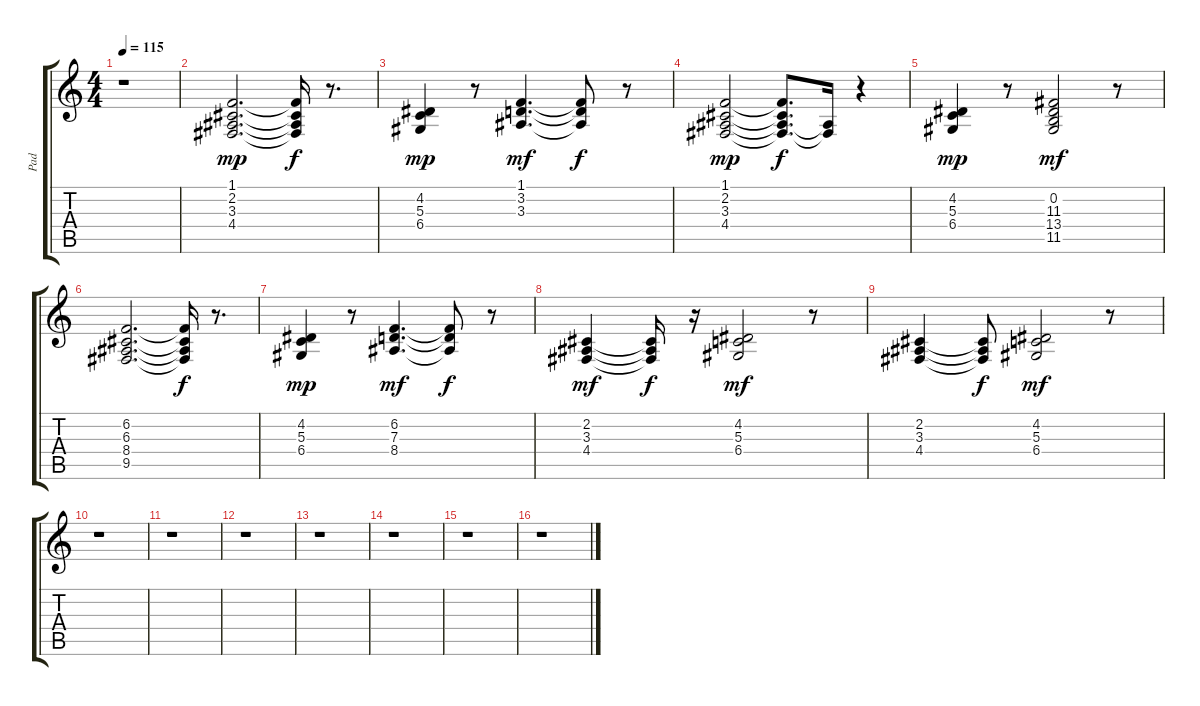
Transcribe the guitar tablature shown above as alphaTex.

\track ("Pad" "Pad") {instrument pad2warm}
\staff {score tabs}
\tuning (E4 B3 G3 D3 A2 E2) {hide}
\ts (4 4)
\tempo 115
\clef g2
\ks c
r.1{dy mf} |
(1.1 2.2 3.3 4.4).2{d dy mp} (1.1{t} 2.2{t} 3.3{t} 4.4{t}).16{dy f} r.8{d} |
(4.2 5.3 6.4).4{dy mp} r.8 (1.1 3.2 3.3).4{d dy mf} (1.1{t} 3.2{t} 3.3{t}).8{dy f} r.8 |
(1.1 2.2 3.3 4.4).2{dy mp} (1.1{t} 2.2{t} 3.3{t} 4.4{t}).8{d dy f} (3.3{t} 4.4{t}).16 r.4 |
(4.2 5.3 6.4).4{dy mp} r.8 (0.2 11.3 13.4 11.5).2{dy mf} r.8 |
(6.2 6.3 8.4 9.5).2{d} (6.2{t} 6.3{t} 8.4{t} 9.5{t}).16{dy f} r.8{d} |
(4.2 5.3 6.4).4{dy mp} r.8 (6.2 7.3 8.4).4{d dy mf} (6.2{t} 7.3{t} 8.4{t}).8{dy f} r.8 |
(2.2 3.3 4.4).4{dy mf} (2.2{t} 3.3{t} 4.4{t}).16{dy f} r.16 (4.2 5.3 6.4).2{dy mf} r.8 |
(2.2 3.3 4.4).4 (2.2{t} 3.3{t} 4.4{t}).8{dy f} (4.2 5.3 6.4).2{dy mf} r.8 |
r.1 |
r.1 |
r.1 |
r.1 |
r.1 |
r.1 |
r.1
